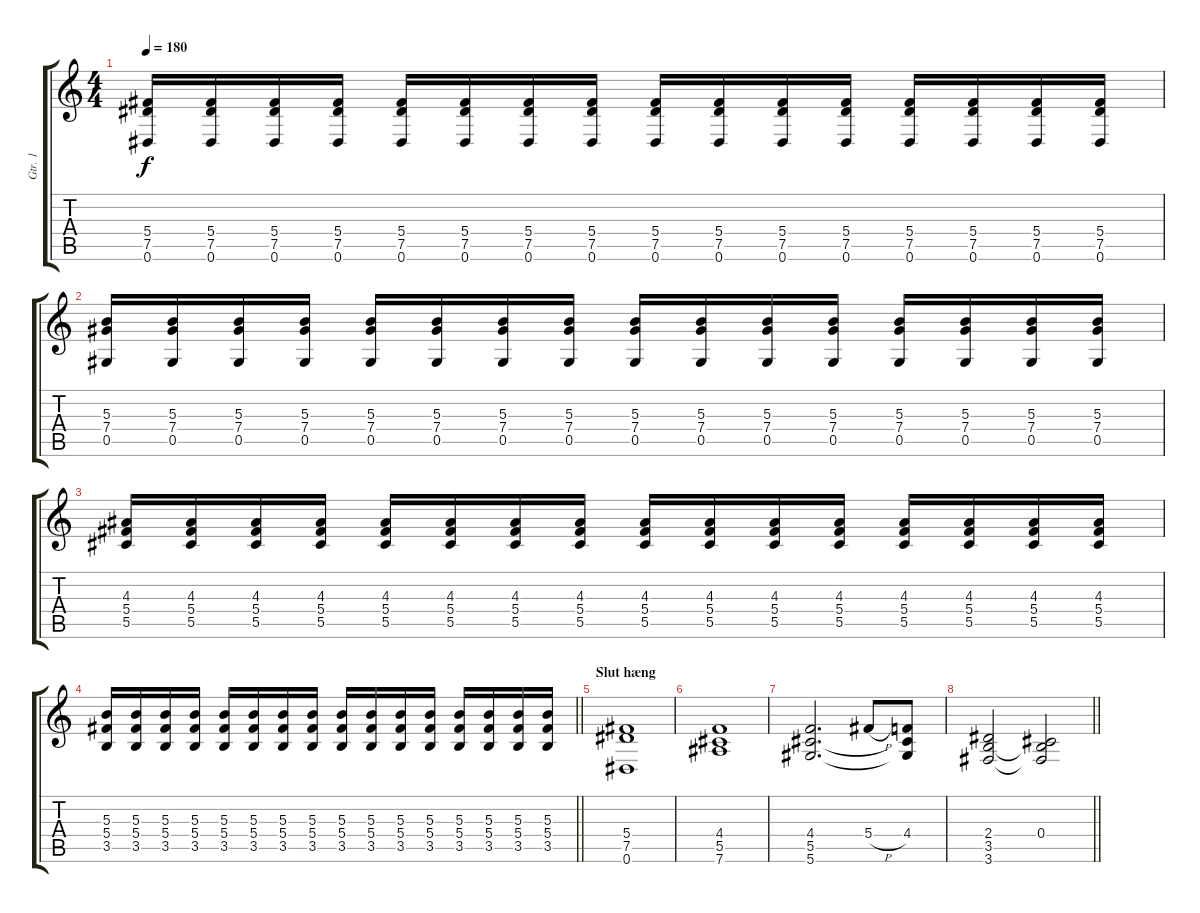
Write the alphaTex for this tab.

\track ("Gtr. 1" "Gtr. 1") {instrument distortionguitar}
\staff {score tabs}
\tuning (Eb4 Bb3 Gb3 Db3 Ab2 Eb2) {hide}
\ts (4 4)
\tempo 180
\clef g2
\ks c
(5.4 7.5 0.6).16{dy f} (5.4 7.5 0.6).16 (5.4 7.5 0.6).16 (5.4 7.5 0.6).16 (5.4 7.5 0.6).16 (5.4 7.5 0.6).16 (5.4 7.5 0.6).16 (5.4 7.5 0.6).16 (5.4 7.5 0.6).16 (5.4 7.5 0.6).16 (5.4 7.5 0.6).16 (5.4 7.5 0.6).16 (5.4 7.5 0.6).16 (5.4 7.5 0.6).16 (5.4 7.5 0.6).16 (5.4 7.5 0.6).16 |
(5.3 7.4 0.5).16 (5.3 7.4 0.5).16 (5.3 7.4 0.5).16 (5.3 7.4 0.5).16 (5.3 7.4 0.5).16 (5.3 7.4 0.5).16 (5.3 7.4 0.5).16 (5.3 7.4 0.5).16 (5.3 7.4 0.5).16 (5.3 7.4 0.5).16 (5.3 7.4 0.5).16 (5.3 7.4 0.5).16 (5.3 7.4 0.5).16 (5.3 7.4 0.5).16 (5.3 7.4 0.5).16 (5.3 7.4 0.5).16 |
(4.3 5.4 5.5).16 (4.3 5.4 5.5).16 (4.3 5.4 5.5).16 (4.3 5.4 5.5).16 (4.3 5.4 5.5).16 (4.3 5.4 5.5).16 (4.3 5.4 5.5).16 (4.3 5.4 5.5).16 (4.3 5.4 5.5).16 (4.3 5.4 5.5).16 (4.3 5.4 5.5).16 (4.3 5.4 5.5).16 (4.3 5.4 5.5).16 (4.3 5.4 5.5).16 (4.3 5.4 5.5).16 (4.3 5.4 5.5).16 |
\barLineRight lightlight
(5.3 5.4 3.5).16 (5.3 5.4 3.5).16 (5.3 5.4 3.5).16 (5.3 5.4 3.5).16 (5.3 5.4 3.5).16 (5.3 5.4 3.5).16 (5.3 5.4 3.5).16 (5.3 5.4 3.5).16 (5.3 5.4 3.5).16 (5.3 5.4 3.5).16 (5.3 5.4 3.5).16 (5.3 5.4 3.5).16 (5.3 5.4 3.5).16 (5.3 5.4 3.5).16 (5.3 5.4 3.5).16 (5.3 5.4 3.5).16 |
\section ("" "Slut hæng")
(5.4 7.5 0.6).1 |
(4.4 5.5 7.6).1 |
(4.4 5.5 5.6).2{d} 5.4{h}.8 (4.4 5.5{t} 5.6{t}).8 |
\barLineRight lightlight
(2.4 3.5 3.6).2 (0.4 3.5{t} 3.6{t}).2
